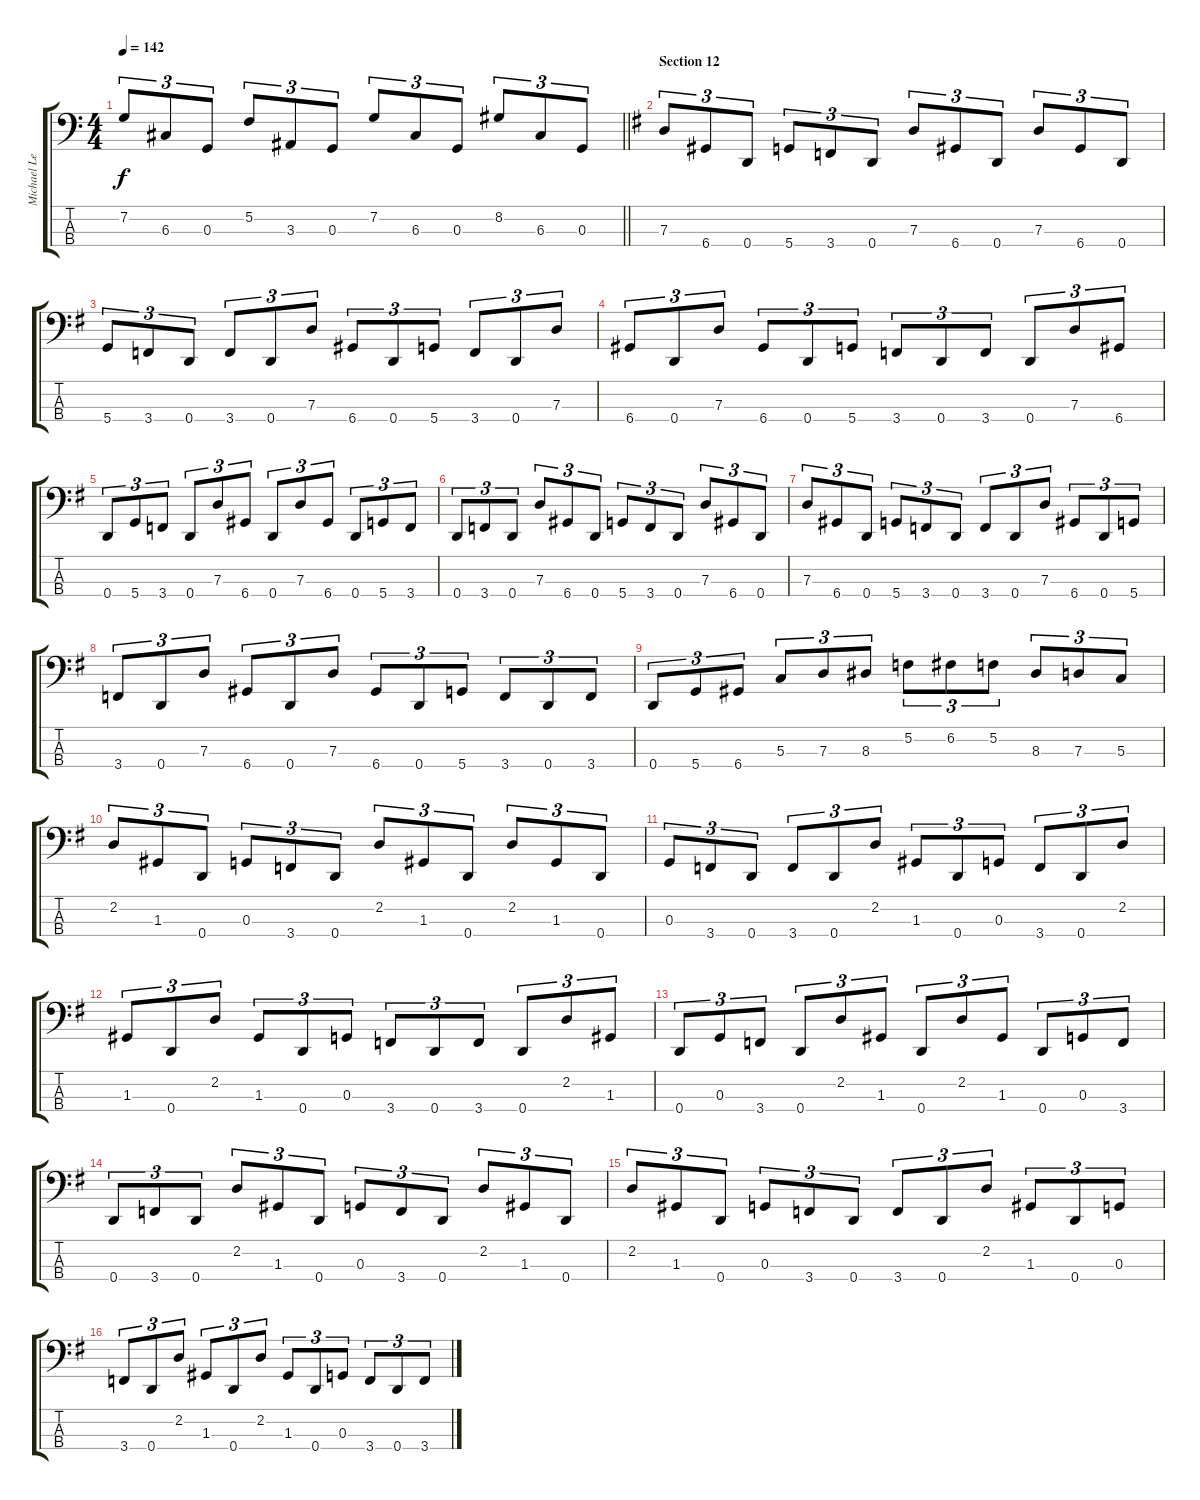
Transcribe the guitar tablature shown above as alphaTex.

\track ("Michael Lepond (bass)" "Michael Le") {instrument electricbassfinger}
\staff {score tabs}
\tuning (F2 C2 G1 D1) {hide}
\ts (4 4)
\tempo 142
\clef f4
\barLineRight lightlight
\ks aminor
7.2.8{tu (3 2) dy f} 6.3.8{tu (3 2)} 0.3.8{tu (3 2)} 5.2.8{tu (3 2)} 3.3.8{tu (3 2)} 0.3.8{tu (3 2)} 7.2.8{tu (3 2)} 6.3.8{tu (3 2)} 0.3.8{tu (3 2)} 8.2.8{tu (3 2)} 6.3.8{tu (3 2)} 0.3.8{tu (3 2)} |
\section ("" "Section 12")
\ks eminor
7.3.8{tu (3 2)} 6.4.8{tu (3 2)} 0.4.8{tu (3 2)} 5.4.8{tu (3 2)} 3.4.8{tu (3 2)} 0.4.8{tu (3 2)} 7.3.8{tu (3 2)} 6.4.8{tu (3 2)} 0.4.8{tu (3 2)} 7.3.8{tu (3 2)} 6.4.8{tu (3 2)} 0.4.8{tu (3 2)} |
5.4.8{tu (3 2)} 3.4.8{tu (3 2)} 0.4.8{tu (3 2)} 3.4.8{tu (3 2)} 0.4.8{tu (3 2)} 7.3.8{tu (3 2)} 6.4.8{tu (3 2)} 0.4.8{tu (3 2)} 5.4.8{tu (3 2)} 3.4.8{tu (3 2)} 0.4.8{tu (3 2)} 7.3.8{tu (3 2)} |
6.4.8{tu (3 2)} 0.4.8{tu (3 2)} 7.3.8{tu (3 2)} 6.4.8{tu (3 2)} 0.4.8{tu (3 2)} 5.4.8{tu (3 2)} 3.4.8{tu (3 2)} 0.4.8{tu (3 2)} 3.4.8{tu (3 2)} 0.4.8{tu (3 2)} 7.3.8{tu (3 2)} 6.4.8{tu (3 2)} |
0.4.8{tu (3 2)} 5.4.8{tu (3 2)} 3.4.8{tu (3 2)} 0.4.8{tu (3 2)} 7.3.8{tu (3 2)} 6.4.8{tu (3 2)} 0.4.8{tu (3 2)} 7.3.8{tu (3 2)} 6.4.8{tu (3 2)} 0.4.8{tu (3 2)} 5.4.8{tu (3 2)} 3.4.8{tu (3 2)} |
0.4.8{tu (3 2)} 3.4.8{tu (3 2)} 0.4.8{tu (3 2)} 7.3.8{tu (3 2)} 6.4.8{tu (3 2)} 0.4.8{tu (3 2)} 5.4.8{tu (3 2)} 3.4.8{tu (3 2)} 0.4.8{tu (3 2)} 7.3.8{tu (3 2)} 6.4.8{tu (3 2)} 0.4.8{tu (3 2)} |
7.3.8{tu (3 2)} 6.4.8{tu (3 2)} 0.4.8{tu (3 2)} 5.4.8{tu (3 2)} 3.4.8{tu (3 2)} 0.4.8{tu (3 2)} 3.4.8{tu (3 2)} 0.4.8{tu (3 2)} 7.3.8{tu (3 2)} 6.4.8{tu (3 2)} 0.4.8{tu (3 2)} 5.4.8{tu (3 2)} |
3.4.8{tu (3 2)} 0.4.8{tu (3 2)} 7.3.8{tu (3 2)} 6.4.8{tu (3 2)} 0.4.8{tu (3 2)} 7.3.8{tu (3 2)} 6.4.8{tu (3 2)} 0.4.8{tu (3 2)} 5.4.8{tu (3 2)} 3.4.8{tu (3 2)} 0.4.8{tu (3 2)} 3.4.8{tu (3 2)} |
0.4.8{tu (3 2)} 5.4.8{tu (3 2)} 6.4.8{tu (3 2)} 5.3.8{tu (3 2)} 7.3.8{tu (3 2)} 8.3.8{tu (3 2)} 5.2.8{tu (3 2)} 6.2.8{tu (3 2)} 5.2.8{tu (3 2)} 8.3.8{tu (3 2)} 7.3.8{tu (3 2)} 5.3.8{tu (3 2)} |
2.2.8{tu (3 2)} 1.3.8{tu (3 2)} 0.4.8{tu (3 2)} 0.3.8{tu (3 2)} 3.4.8{tu (3 2)} 0.4.8{tu (3 2)} 2.2.8{tu (3 2)} 1.3.8{tu (3 2)} 0.4.8{tu (3 2)} 2.2.8{tu (3 2)} 1.3.8{tu (3 2)} 0.4.8{tu (3 2)} |
0.3.8{tu (3 2)} 3.4.8{tu (3 2)} 0.4.8{tu (3 2)} 3.4.8{tu (3 2)} 0.4.8{tu (3 2)} 2.2.8{tu (3 2)} 1.3.8{tu (3 2)} 0.4.8{tu (3 2)} 0.3.8{tu (3 2)} 3.4.8{tu (3 2)} 0.4.8{tu (3 2)} 2.2.8{tu (3 2)} |
1.3.8{tu (3 2)} 0.4.8{tu (3 2)} 2.2.8{tu (3 2)} 1.3.8{tu (3 2)} 0.4.8{tu (3 2)} 0.3.8{tu (3 2)} 3.4.8{tu (3 2)} 0.4.8{tu (3 2)} 3.4.8{tu (3 2)} 0.4.8{tu (3 2)} 2.2.8{tu (3 2)} 1.3.8{tu (3 2)} |
0.4.8{tu (3 2)} 0.3.8{tu (3 2)} 3.4.8{tu (3 2)} 0.4.8{tu (3 2)} 2.2.8{tu (3 2)} 1.3.8{tu (3 2)} 0.4.8{tu (3 2)} 2.2.8{tu (3 2)} 1.3.8{tu (3 2)} 0.4.8{tu (3 2)} 0.3.8{tu (3 2)} 3.4.8{tu (3 2)} |
0.4.8{tu (3 2)} 3.4.8{tu (3 2)} 0.4.8{tu (3 2)} 2.2.8{tu (3 2)} 1.3.8{tu (3 2)} 0.4.8{tu (3 2)} 0.3.8{tu (3 2)} 3.4.8{tu (3 2)} 0.4.8{tu (3 2)} 2.2.8{tu (3 2)} 1.3.8{tu (3 2)} 0.4.8{tu (3 2)} |
2.2.8{tu (3 2)} 1.3.8{tu (3 2)} 0.4.8{tu (3 2)} 0.3.8{tu (3 2)} 3.4.8{tu (3 2)} 0.4.8{tu (3 2)} 3.4.8{tu (3 2)} 0.4.8{tu (3 2)} 2.2.8{tu (3 2)} 1.3.8{tu (3 2)} 0.4.8{tu (3 2)} 0.3.8{tu (3 2)} |
3.4.8{tu (3 2)} 0.4.8{tu (3 2)} 2.2.8{tu (3 2)} 1.3.8{tu (3 2)} 0.4.8{tu (3 2)} 2.2.8{tu (3 2)} 1.3.8{tu (3 2)} 0.4.8{tu (3 2)} 0.3.8{tu (3 2)} 3.4.8{tu (3 2)} 0.4.8{tu (3 2)} 3.4.8{tu (3 2)}
